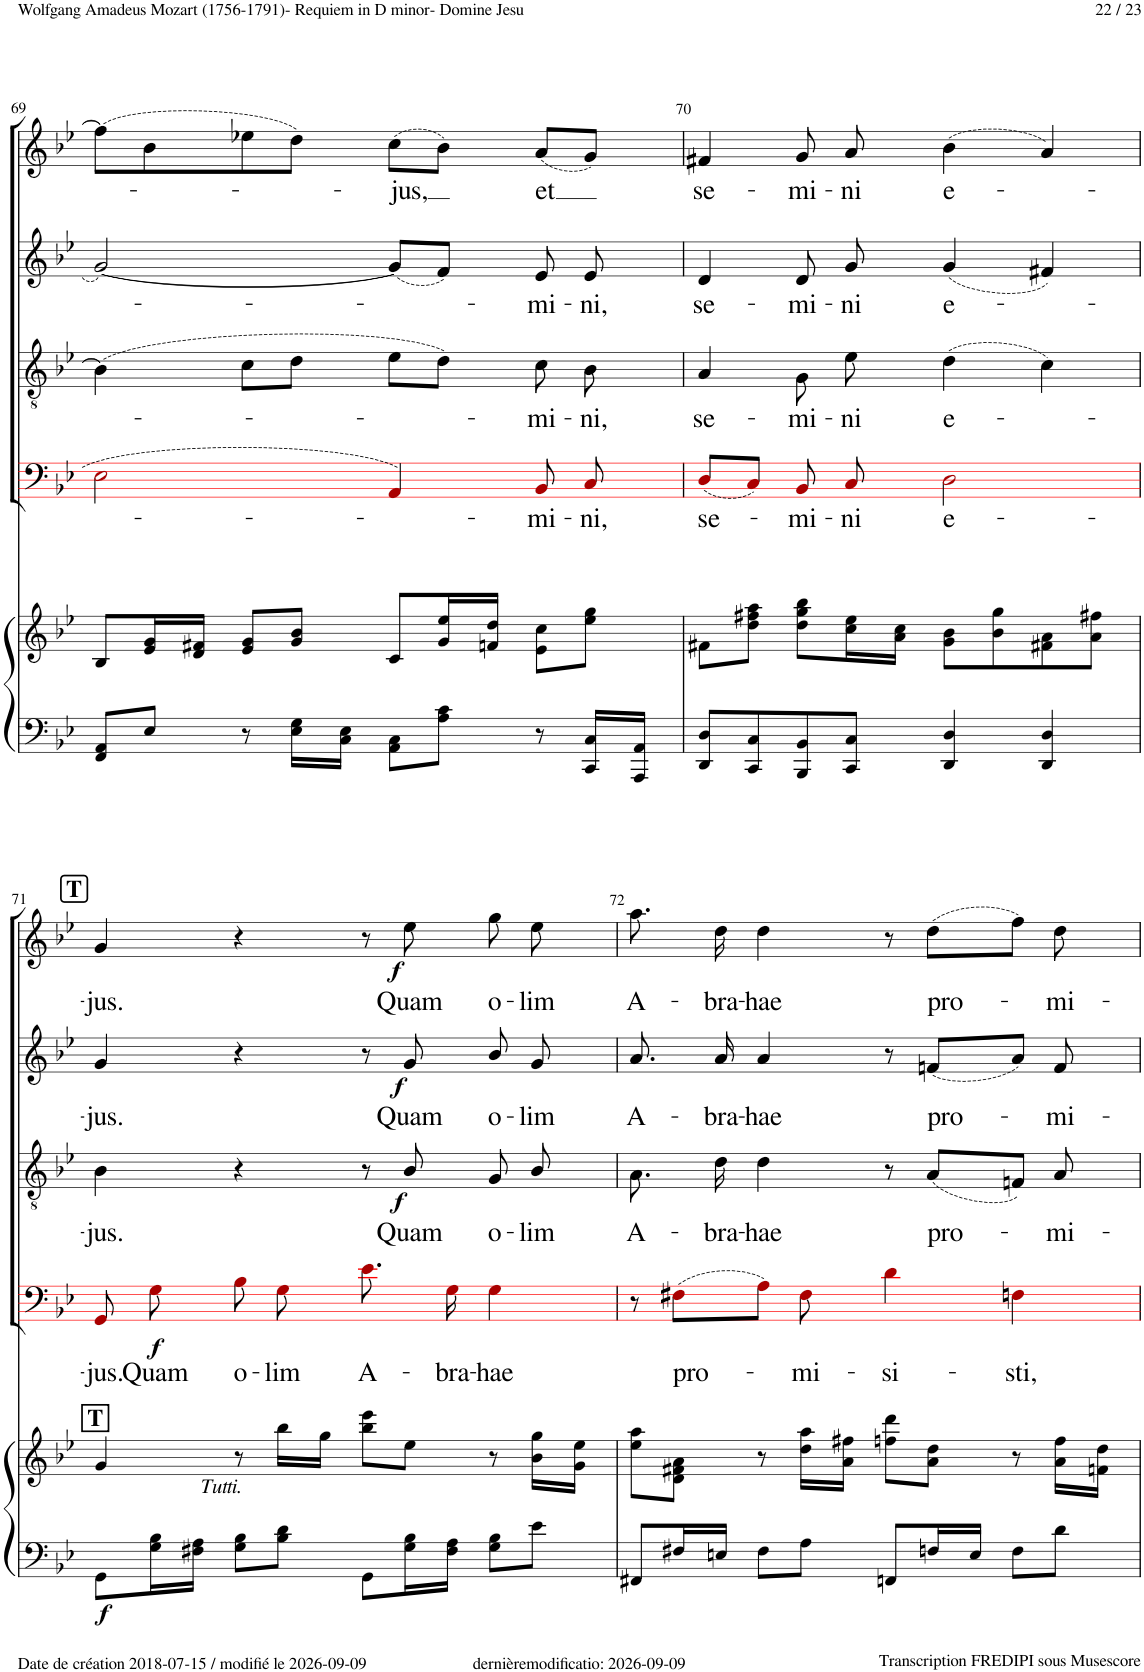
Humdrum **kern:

**kern	**kern	**dynam	**kern	**text	**dynam	**kern	**text	**dynam	**kern	**text	**dynam	**kern	**text	**dynam
*part5	*part5	*part5	*part4	*part4	*part4	*part3	*part3	*part3	*part2	*part2	*part2	*part1	*part1	*part1
*staff6	*staff5	*staff5/6	*staff4	*staff4	*staff4	*staff3	*staff3	*staff3	*staff2	*staff2	*staff2	*staff1	*staff1	*staff1
*I"Piano	*	*	*I"Bass	*	*	*I"Tenor	*	*	*I"Alto	*	*	*I"Soprano	*	*
*I'Pno	*	*	*	*	*	*	*	*	*	*	*	*	*	*
!!LO:PB:g=z
*clefF4	*clefG2	*	*clefF4	*	*	*clefGv2	*	*	*clefG2	*	*	*clefG2	*	*
*	*	*	*ITrd8c14	*	*	*	*	*	*	*	*	*	*	*
*k[b-e-]	*k[b-e-]	*	*k[b-e-]	*	*	*k[b-e-]	*	*	*k[b-e-]	*	*	*k[b-e-]	*	*
*M4/4	*M4/4	*	*M4/4	*	*	*M4/4	*	*	*M4/4	*	*	*M4/4	*	*
*met(c)	*met(c)	*	*met(c)	*	*	*met(c)	*	*	*met(c)	*	*	*met(c)	*	*
=69	=69	=69	=69	=69	=69	=69	=69	=69	=69	=69	=69	=69	=69	=69
8FF/ 8AA/L	8B-/L	.	2E-!i\	.	.	(4B-!\]	.	.	[2g!/	.	.	(8ff!\L]	.	.
8E-/J	16e-/ 16g/L	.	.	.	.	.	.	.	.	.	.	8b-!\	.	.
.	16d/ 16f#X/JJ	.	.	.	.	.	.	.	.	.	.	.	.	.
8r	8e-/ 8g/L	.	.	.	.	8c!\L	.	.	.	.	.	8ee-X!\	.	.
16E-\ 16G\LL	8g/ 8b-/J	.	.	.	.	8d!\J	.	.	.	.	.	8dd!\J)	.	.
16C\ 16E-\JJ	.	.	.	.	.	.	.	.	.	.	.	.	.	.
!	!	!	!	!	!	!	!	!	!	!	!	!	!LO:LY:b	!
8AA\ 8C\L	8c/L	.	4AA!i/	.	.	8e-!\L	.	.	(8g!/L]	.	.	(8cc!\L	-jus,	.
8A\ 8c\J	16g/ 16ee-/L	.	.	.	.	8d!\J)	.	.	8f!/J)	.	.	8b-!\J)	.	.
.	16fn/ 16dd/JJ	.	.	.	.	.	.	.	.	.	.	.	.	.
!	!	!	!	!LO:LY:b	!	!	!LO:LY:b	!	!	!LO:LY:b	!	!	!LO:LY:b	!
8r	8e-\ 8cc\L	.	8BB-!i/	-mi-	.	8c!\	-mi-	.	8e-!/	-mi-	.	(8a!/L	et	.
!	!	!	!	!LO:LY:b	!	!	!LO:LY:b	!	!	!LO:LY:b	!	!	!	!
16CC/ 16C/LL	8ee-\ 8gg\J	.	8C,!i/	-ni,	.	8B-!\	-ni,	.	8e-!/	-ni,	.	8g!/J)	.	.
16AAA/ 16AA/JJ	.	.	.	.	.	.	.	.	.	.	.	.	.	.
=70	=70	=70	=70	=70	=70	=70	=70	=70	=70	=70	=70	=70	=70	=70
!	!	!	!	!LO:LY:b	!	!	!LO:LY:b	!	!	!LO:LY:b	!	!	!LO:LY:b	!
8DD/ 8D/L	8f#X\L	.	(8D!i/L	se-	.	4A!/	se-	.	4d!/	se-	.	4f#X!/	se-	.
8CC/ 8C/	8dd\ 8ff#X\ 8aa\J	.	8C!i/J)	.	.	.	.	.	.	.	.	.	.	.
!	!	!	!	!LO:LY:b	!	!	!LO:LY:b	!	!	!LO:LY:b	!	!	!LO:LY:b	!
8BBB-/ 8BB-/	8dd\ 8gg\ 8bb-\L	.	8BB-!i/	-mi-	.	8G!\	-mi-	.	8d!/	-mi-	.	8g!/	-mi-	.
!	!	!	!	!LO:LY:b	!	!	!LO:LY:b	!	!	!LO:LY:b	!	!	!LO:LY:b	!
8CC/ 8C/J	16cc\ 16ee-\L	.	8C!i/	-ni	.	8e-!\	-ni	.	8g!/	-ni	.	8a!/	-ni	.
.	16a\ 16cc\JJ	.	.	.	.	.	.	.	.	.	.	.	.	.
!	!	!	!	!LO:LY:b	!	!	!LO:LY:b	!	!	!LO:LY:b	!	!	!LO:LY:b	!
4DD/ 4D/	8g\ 8b-\L	.	2D!i\	e-	.	(4d!\	e-	.	(4g!/	e-	.	(4b-!\	e-	.
.	8b-\ 8gg\	.	.	.	.	.	.	.	.	.	.	.	.	.
4DD/ 4D/	8f#X\ 8a\	.	.	.	.	4c!\)	.	.	4f#X!/)	.	.	4a!/)	.	.
.	8a\ 8ff#X\J	.	.	.	.	.	.	.	.	.	.	.	.	.
!!LO:LB:g=z
!!LO:REH:place=s1:a:B:cj:fs=14:t=T
=71	=71	=71	=71	=71	=71	=71	=71	=71	=71	=71	=71	=71	=71	=71
!	!LO:TX:a:B:t=T	!	!	!	!	!	!	!	!	!	!	!	!	!
!	!	!LO:DY:b=2	!	!LO:LY:b	!	!	!LO:LY:b	!	!	!LO:LY:b	!	!	!LO:LY:b	!
8GG\L	4g/	f	8GG,!i/	-jus.	.	4B-!\	jus.	.	4g!/	jus.	.	4g!/	-jus.	.
!	!	!	!	!LO:LY:b	!LO:DY:b	!	!	!	!	!	!	!	!	!
16G\ 16B-\L	.	.	8G!i\	Quam	f	.	.	.	.	.	.	.	.	.
16F#X\ 16A\JJ	.	.	.	.	.	.	.	.	.	.	.	.	.	.
!	!LO:TX:b:i:t=Tutti.	!	!	!	!	!	!	!	!	!	!	!	!	!
!	!	!	!	!LO:LY:b	!	!	!	!	!	!	!	!	!	!
8G\ 8B-\L	8r	.	8B-!i\	o-	.	4r	.	.	4r	.	.	4r	.	.
!	!	!	!	!LO:LY:b	!	!	!	!	!	!	!	!	!	!
8B-\ 8d\J	16bb-\LL	.	8G!i\	-lim	.	.	.	.	.	.	.	.	.	.
.	16gg\JJ	.	.	.	.	.	.	.	.	.	.	.	.	.
!	!	!	!	!LO:LY:b	!	!	!	!	!	!	!	!	!	!
8GG\L	8bb-\ 8eee-\L	.	8.e-!i\	A-	.	8r	.	.	8r	.	.	8r	.	.
!	!	!	!	!	!	!	!LO:LY:b	!LO:DY:b	!	!LO:LY:b	!LO:DY:b	!	!LO:LY:b	!LO:DY:b
16G\ 16B-\L	8ee-\J	.	.	.	.	8B-!/	Quam	f	8g!/	Quam	f	8ee-!\	Quam	f
!	!	!	!	!LO:LY:b	!	!	!	!	!	!	!	!	!	!
16F#\ 16A\JJ	.	.	16G!i\	-bra-	.	.	.	.	.	.	.	.	.	.
!	!	!	!	!LO:LY:b	!	!	!LO:LY:b	!	!	!LO:LY:b	!	!	!LO:LY:b	!
8G\ 8B-\L	8r	.	4G!i\	-hae	.	8G!/	o-	.	8b-!/	o-	.	8gg!\	o-	.
!	!	!	!	!	!	!	!LO:LY:b	!	!	!LO:LY:b	!	!	!LO:LY:b	!
8e-\J	16b-\ 16gg\LL	.	.	.	.	8B-!/	-lim	.	8g!/	-lim	.	8ee-!\	-lim	.
.	16g\ 16ee-\JJ	.	.	.	.	.	.	.	.	.	.	.	.	.
=72	=72	=72	=72	=72	=72	=72	=72	=72	=72	=72	=72	=72	=72	=72
!	!	!	!	!	!	!	!LO:LY:b	!	!	!LO:LY:b	!	!	!LO:LY:b	!
8FF#X/L	8ee-\ 8aa\L	.	8r	.	.	8.A!\	A-	.	8.a!/	A-	.	8.aa!\	A-	.
!	!	!	!	!LO:LY:b	!	!	!	!	!	!	!	!	!	!
16F#X/L	8d\ 8f#X\ 8a\J	.	(8F#X!i\L	pro-	.	.	.	.	.	.	.	.	.	.
!	!	!	!	!	!	!	!LO:LY:b	!	!	!LO:LY:b	!	!	!LO:LY:b	!
16En/JJ	.	.	.	.	.	16d!\	-bra-	.	16a!/	-bra-	.	16dd!\	-bra-	.
!	!	!	!	!	!	!	!LO:LY:b	!	!	!LO:LY:b	!	!	!LO:LY:b	!
8F#\L	8r	.	8A!i\J)	.	.	4d!\	-hae	.	4a!/	-hae	.	4dd!\	-hae	.
!	!	!	!	!LO:LY:b	!	!	!	!	!	!	!	!	!	!
8A\J	16dd\ 16aa\LL	.	8F#!i\	-mi-	.	.	.	.	.	.	.	.	.	.
.	16a\ 16ff#X\JJ	.	.	.	.	.	.	.	.	.	.	.	.	.
!	!	!	!	!LO:LY:b	!	!	!	!	!	!	!	!	!	!
8FFn/L	8ffn\ 8ddd\L	.	4d!i\	-si-	.	8r	.	.	8r	.	.	8r	.	.
!	!	!	!	!	!	!	!LO:LY:b	!	!	!LO:LY:b	!	!	!LO:LY:b	!
16Fn/L	8a\ 8dd\J	.	.	.	.	(8A!/L	pro-	.	(8fn!/L	pro-	.	(8dd!\L	pro-	.
16E/JJ	.	.	.	.	.	.	.	.	.	.	.	.	.	.
!	!	!	!	!LO:LY:b	!	!	!	!	!	!	!	!	!	!
8F\L	8r	.	4Fn!i\	-sti,	.	8Fn!/J)	.	.	8a!/J)	.	.	8ff!\J)	.	.
!	!	!	!	!	!	!	!LO:LY:b	!	!	!LO:LY:b	!	!	!LO:LY:b	!
8d\J	16a\ 16ff\LL	.	.	.	.	8A!/	-mi-	.	8f!/	-mi-	.	8dd!\	-mi-	.
.	16fn\ 16dd\JJ	.	.	.	.	.	.	.	.	.	.	.	.	.
=	=	=	=	=	=	=	=	=	=	=	=	=	=	=
*-	*-	*-	*-	*-	*-	*-	*-	*-	*-	*-	*-	*-	*-	*-
